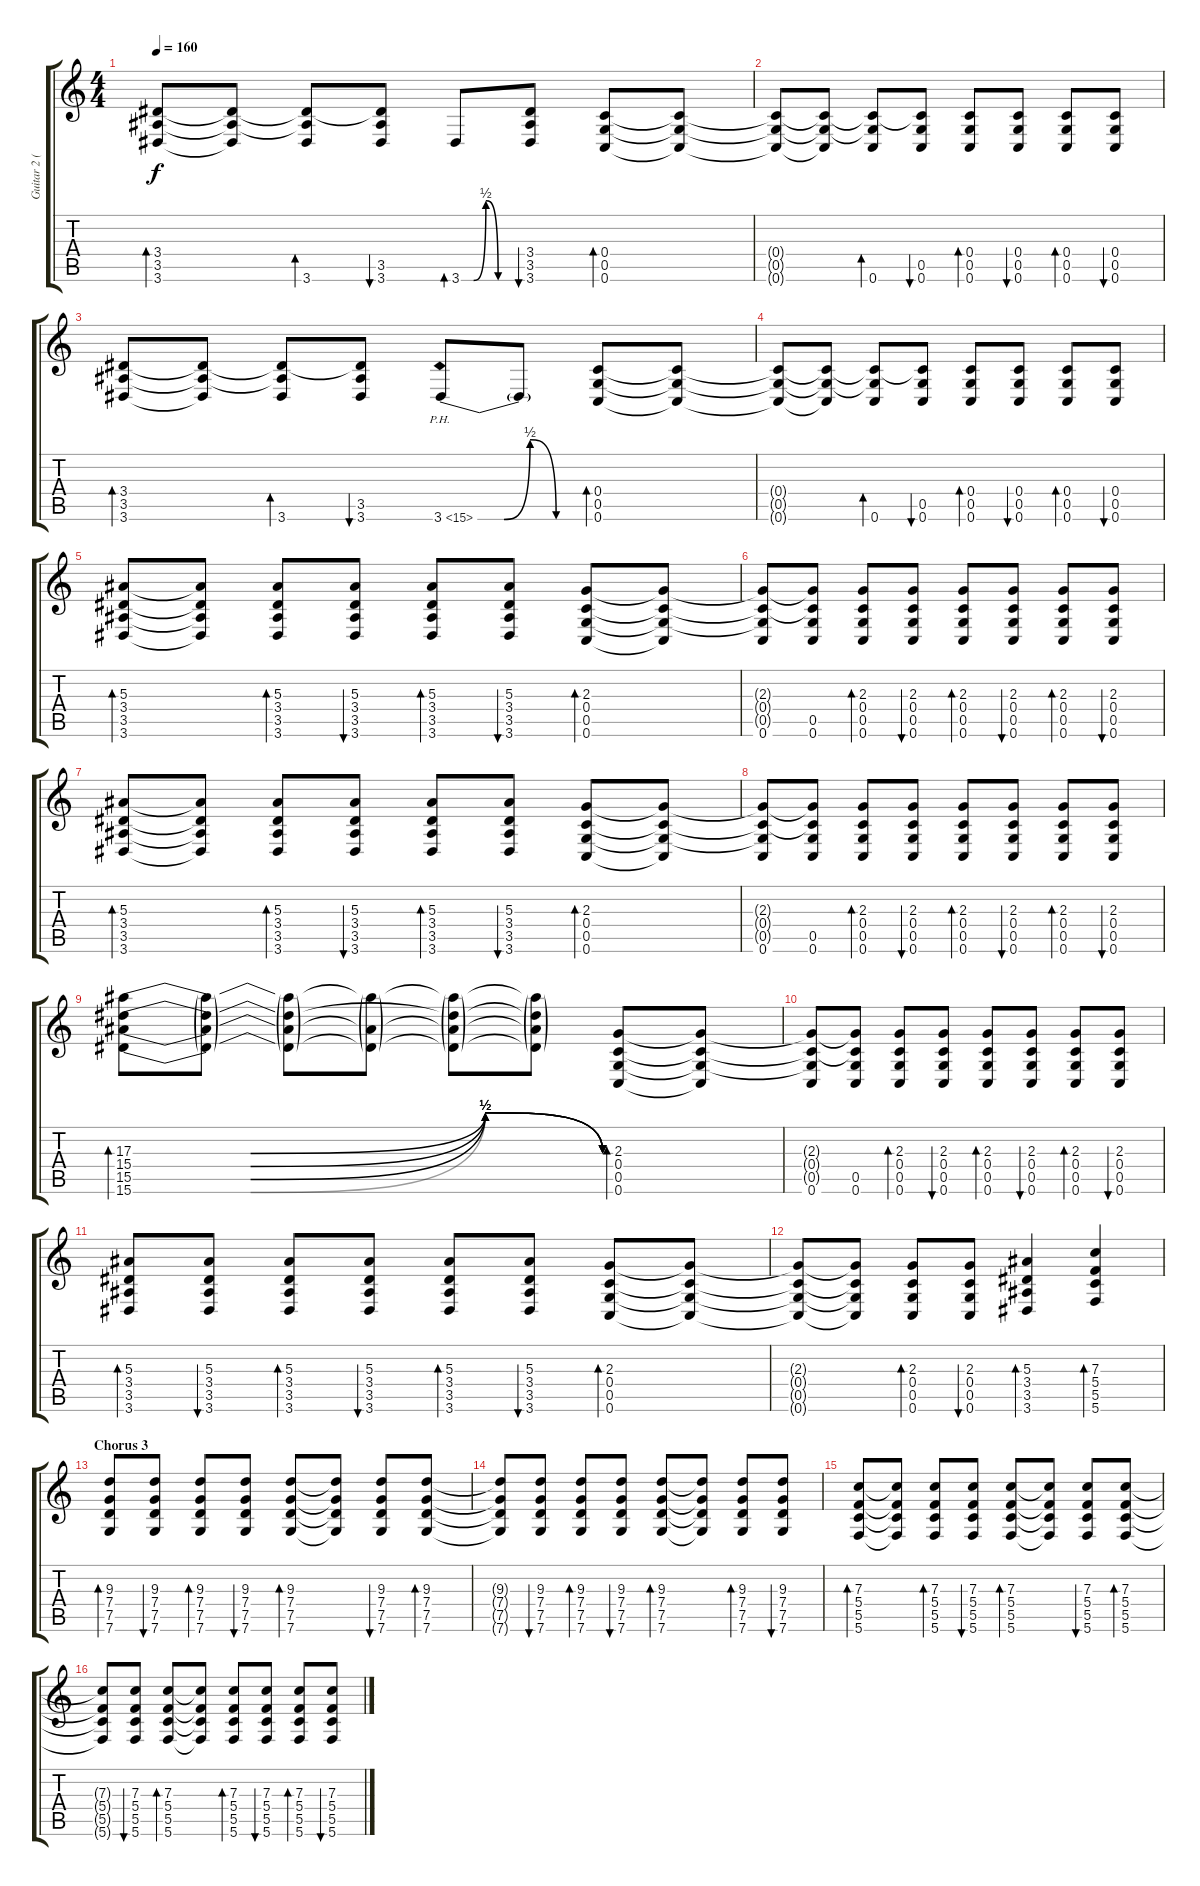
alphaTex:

\track ("Guitar 2 (distortion)" "Guitar 2 (") {instrument distortionguitar}
\staff {score tabs}
\tuning (D4 A3 F3 C3 G2 C2) {hide}
\ts (4 4)
\tempo 160
\clef g2
\ks c
(3.4 3.5 3.6).8{bd 60 dy f} (3.4{t} 3.5{t} 3.6{t}).8 (3.4{t} 3.5{t} 3.6).8{bd 60} (3.4{t} 3.5 3.6).8{bu 60} 3.6{be (custom 0 0 15 0 30 2 45 0 60 0)}.8{bd 60} (3.4 3.5 3.6).8{bu 60} (0.4 0.5 0.6).8{bd 60} (0.4{t} 0.5{t} 0.6{t}).8 |
(0.4{t} 0.5{t} 0.6{t}).8 (0.4{t} 0.5{t} 0.6{t}).8 (0.4{t} 0.5{t} 0.6).8{bd 60} (0.4{t} 0.5 0.6).8{bu 60} (0.4 0.5 0.6).8{bd 60} (0.4 0.5 0.6).8{bu 60} (0.4 0.5 0.6).8{bd 60} (0.4 0.5 0.6).8{bu 60} |
(3.4 3.5 3.6).8{bd 60} (3.4{t} 3.5{t} 3.6{t}).8 (3.4{t} 3.5{t} 3.6).8{bd 60} (3.4{t} 3.5 3.6).8{bu 60} 3.6{be (custom 0 0 15 0 30 2 45 0 60 0) ph 12}.8{volume 16 instrument guitarharmonics} 3.6{t}.8 (0.4 0.5 0.6).8{bd 60 volume 13 instrument distortionguitar} (0.4{t} 0.5{t} 0.6{t}).8 |
(0.4{t} 0.5{t} 0.6{t}).8 (0.4{t} 0.5{t} 0.6{t}).8 (0.4{t} 0.5{t} 0.6).8{bd 60} (0.4{t} 0.5 0.6).8{bu 60} (0.4 0.5 0.6).8{bd 60} (0.4 0.5 0.6).8{bu 60} (0.4 0.5 0.6).8{bd 60} (0.4 0.5 0.6).8{bu 60} |
(5.3 3.4 3.5 3.6).8{bd 60} (5.3{t} 3.4{t} 3.5{t} 3.6{t}).8 (5.3 3.4 3.5 3.6).8{bd 60} (5.3 3.4 3.5 3.6).8{bu 60} (5.3 3.4 3.5 3.6).8{bd 60} (5.3 3.4 3.5 3.6).8{bu 60} (2.3 0.4 0.5 0.6).8{bd 60} (2.3{t} 0.4{t} 0.5{t} 0.6{t}).8 |
(2.3{t} 0.4{t} 0.5{t} 0.6).8 (2.3{t} 0.4{t} 0.5 0.6).8 (2.3 0.4 0.5 0.6).8{bd 60} (2.3 0.4 0.5 0.6).8{bu 60} (2.3 0.4 0.5 0.6).8{bd 60} (2.3 0.4 0.5 0.6).8{bu 60} (2.3 0.4 0.5 0.6).8{bd 60} (2.3 0.4 0.5 0.6).8{bu 60} |
(5.3 3.4 3.5 3.6).8{bd 60} (5.3{t} 3.4{t} 3.5{t} 3.6{t}).8 (5.3 3.4 3.5 3.6).8{bd 60} (5.3 3.4 3.5 3.6).8{bu 60} (5.3 3.4 3.5 3.6).8{bd 60} (5.3 3.4 3.5 3.6).8{bu 60} (2.3 0.4 0.5 0.6).8{bd 60} (2.3{t} 0.4{t} 0.5{t} 0.6{t}).8 |
(2.3{t} 0.4{t} 0.5{t} 0.6).8 (2.3{t} 0.4{t} 0.5 0.6).8 (2.3 0.4 0.5 0.6).8{bd 60} (2.3 0.4 0.5 0.6).8{bu 60} (2.3 0.4 0.5 0.6).8{bd 60} (2.3 0.4 0.5 0.6).8{bu 60} (2.3 0.4 0.5 0.6).8{bd 60} (2.3 0.4 0.5 0.6).8{bu 60} |
(17.3{be (custom 0 0 15 0 45 2 60 0)} 15.4{be (custom 0 0 15 0 45 2 60 0)} 15.5{be (custom 0 0 15 0 45 2 60 0)} 15.6{be (custom 0 0 15 0 45 2 60 0)}).8{bd 60} (17.3{t} 15.4{t} 15.5{t} 15.6{t}).8 (17.3{t} 15.4{t} 15.5{t} 15.6{t}).8 (17.3{t} 15.5{t} 15.6{t}).8 (17.3{t} 15.4{t} 15.5{t} 15.6{t}).8 (17.3{t} 15.4{t} 15.5{t} 15.6{t}).8 (2.3 0.4 0.5 0.6).8{bd 60} (2.3{t} 0.4{t} 0.5{t} 0.6{t}).8 |
(2.3{t} 0.4{t} 0.5{t} 0.6).8 (2.3{t} 0.4{t} 0.5 0.6).8 (2.3 0.4 0.5 0.6).8{bd 60} (2.3 0.4 0.5 0.6).8{bu 60} (2.3 0.4 0.5 0.6).8{bd 60} (2.3 0.4 0.5 0.6).8{bu 60} (2.3 0.4 0.5 0.6).8{bd 60} (2.3 0.4 0.5 0.6).8{bu 60} |
(5.3 3.4 3.5 3.6).8{bd 60} (5.3 3.4 3.5 3.6).8{bu 60} (5.3 3.4 3.5 3.6).8{bd 60} (5.3 3.4 3.5 3.6).8{bu 60} (5.3 3.4 3.5 3.6).8{bd 60} (5.3 3.4 3.5 3.6).8{bu 60} (2.3 0.4 0.5 0.6).8{bd 60} (2.3{t} 0.4{t} 0.5{t} 0.6{t}).8 |
(2.3{t} 0.4{t} 0.5{t} 0.6{t}).8 (2.3{t} 0.4{t} 0.5{t} 0.6{t}).8 (2.3 0.4 0.5 0.6).8{bd 60} (2.3 0.4 0.5 0.6).8{bu 60} (5.3 3.4 3.5 3.6).4{bd 60} (7.3 5.4 5.5 5.6).4{bd 60} |
\section ("" "Chorus 3")
(9.3 7.4 7.5 7.6).8{bd 60} (9.3 7.4 7.5 7.6).8{bu 60} (9.3 7.4 7.5 7.6).8{bd 60} (9.3 7.4 7.5 7.6).8{bu 60} (9.3 7.4 7.5 7.6).8{bd 60} (9.3{t} 7.4{t} 7.5{t} 7.6{t}).8 (9.3 7.4 7.5 7.6).8{bu 60} (9.3 7.4 7.5 7.6).8{bd 60} |
(9.3{t} 7.4{t} 7.5{t} 7.6{t}).8 (9.3 7.4 7.5 7.6).8{bu 60} (9.3 7.4 7.5 7.6).8{bd 60} (9.3 7.4 7.5 7.6).8{bu 60} (9.3 7.4 7.5 7.6).8{bd 60} (9.3{t} 7.4{t} 7.5{t} 7.6{t}).8 (9.3 7.4 7.5 7.6).8{bd 60} (9.3 7.4 7.5 7.6).8{bu 60} |
(7.3 5.4 5.5 5.6).8{bd 60} (7.3{t} 5.4{t} 5.5{t} 5.6{t}).8 (7.3 5.4 5.5 5.6).8{bd 60} (7.3 5.4 5.5 5.6).8{bu 60} (7.3 5.4 5.5 5.6).8{bd 60} (7.3{t} 5.4{t} 5.5{t} 5.6{t}).8 (7.3 5.4 5.5 5.6).8{bu 60} (7.3 5.4 5.5 5.6).8{bd 60} |
(7.3{t} 5.4{t} 5.5{t} 5.6{t}).8 (7.3 5.4 5.5 5.6).8{bu 60} (7.3 5.4 5.5 5.6).8{bd 60} (7.3{t} 5.4{t} 5.5{t} 5.6{t}).8 (7.3 5.4 5.5 5.6).8{bd 60} (7.3 5.4 5.5 5.6).8{bu 60} (7.3 5.4 5.5 5.6).8{bd 60} (7.3 5.4 5.5 5.6).8{bu 60}
